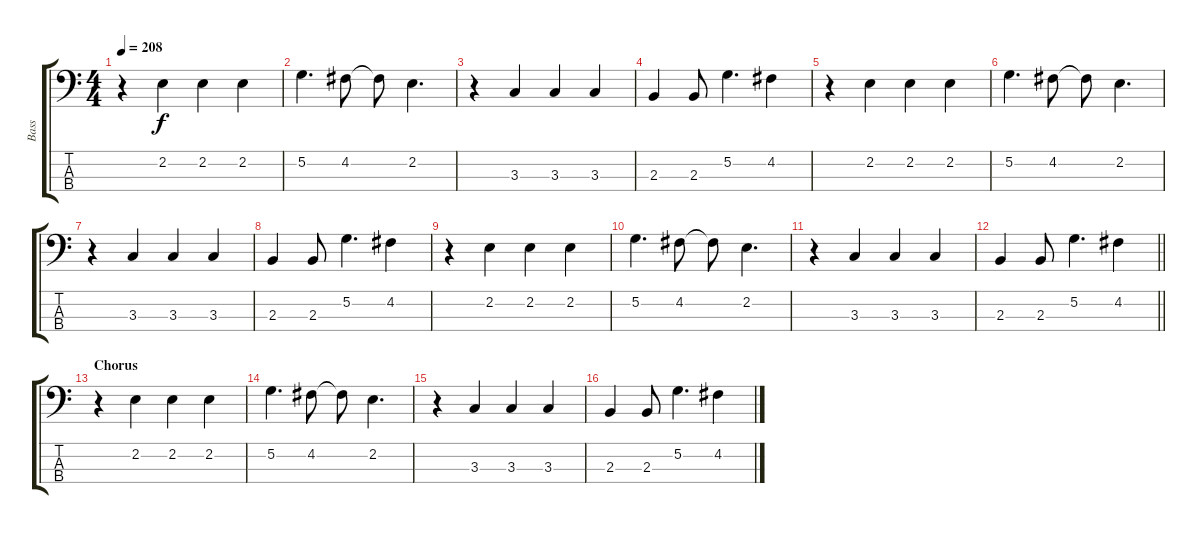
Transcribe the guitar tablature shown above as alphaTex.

\track ("Bass" "Bass") {instrument overdrivenguitar}
\staff {score tabs}
\tuning (G2 D2 A1 E1) {hide}
\ts (4 4)
\tempo 208
\clef f4
\ks c
r.4{dy f} 2.2.4 2.2.4 2.2.4 |
5.2.4{d} 4.2.8 4.2{t}.8 2.2.4{d} |
r.4 3.3.4 3.3.4 3.3.4 |
2.3.4 2.3.8 5.2.4{d} 4.2.4 |
r.4 2.2.4 2.2.4 2.2.4 |
5.2.4{d} 4.2.8 4.2{t}.8 2.2.4{d} |
r.4 3.3.4 3.3.4 3.3.4 |
2.3.4 2.3.8 5.2.4{d} 4.2.4 |
r.4 2.2.4 2.2.4 2.2.4 |
5.2.4{d} 4.2.8 4.2{t}.8 2.2.4{d} |
r.4 3.3.4 3.3.4 3.3.4 |
\barLineRight lightlight
2.3.4 2.3.8 5.2.4{d} 4.2.4 |
\section ("" "Chorus")
r.4 2.2.4 2.2.4 2.2.4 |
5.2.4{d} 4.2.8 4.2{t}.8 2.2.4{d} |
r.4 3.3.4 3.3.4 3.3.4 |
2.3.4 2.3.8 5.2.4{d} 4.2.4
